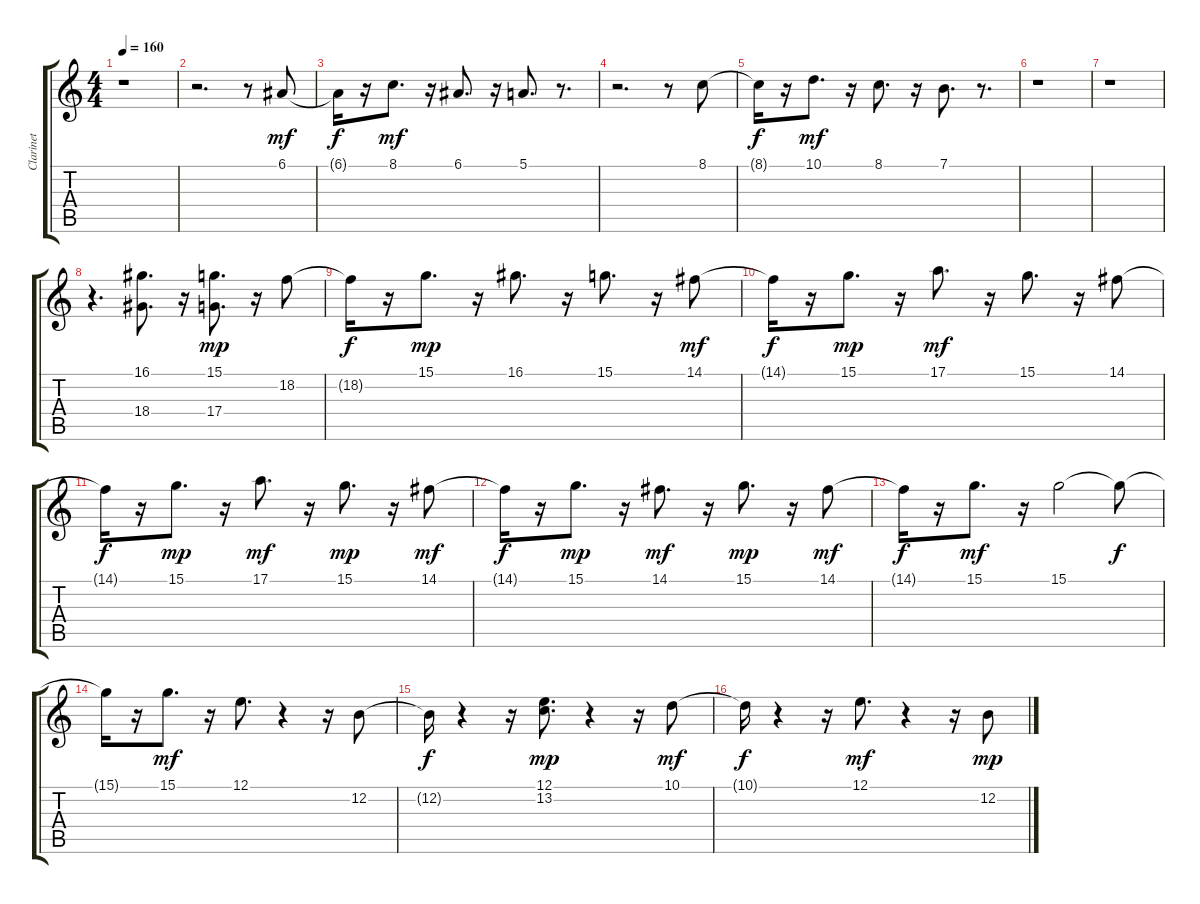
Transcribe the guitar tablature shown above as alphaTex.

\track ("Clarinet" "Clarinet") {instrument clarinet}
\staff {score tabs}
\tuning (E4 B3 G3 D3 A2 E2) {hide}
\ts (4 4)
\tempo 160
\clef g2
\ks c
r.1{dy mf} |
r.2{d} r.8 6.1.8 |
6.1{t}.16{dy f} r.16 8.1.8{d dy mf} r.16 6.1.8{d} r.16 5.1.8{d} r.8{d} |
r.2{d} r.8 8.1.8 |
8.1{t}.16{dy f} r.16 10.1.8{d dy mf} r.16 8.1.8{d} r.16 7.1.8{d} r.8{d} |
r.1 |
r.1 |
r.4{d} (16.1 18.4).8{d} r.16 (15.1 17.4).8{d dy mp} r.16 18.2.8 |
18.2{t}.16{dy f} r.16 15.1.8{d dy mp} r.16 16.1.8{d} r.16 15.1.8{d} r.16 14.1.8{dy mf} |
14.1{t}.16{dy f} r.16 15.1.8{d dy mp} r.16 17.1.8{d dy mf} r.16 15.1.8{d} r.16 14.1.8 |
14.1{t}.16{dy f} r.16 15.1.8{d dy mp} r.16 17.1.8{d dy mf} r.16 15.1.8{d dy mp} r.16 14.1.8{dy mf} |
14.1{t}.16{dy f} r.16 15.1.8{d dy mp} r.16 14.1.8{d dy mf} r.16 15.1.8{d dy mp} r.16 14.1.8{dy mf} |
14.1{t}.16{dy f} r.16 15.1.8{d dy mf} r.16 15.1.2 15.1{t}.8{dy f} |
15.1{t}.16 r.16 15.1.8{d dy mf} r.16 12.1.8{d} r.4 r.16 12.2.8 |
12.2{t}.16{dy f} r.4 r.16 (12.1 13.2).8{d dy mp} r.4 r.16 10.1.8{dy mf} |
10.1{t}.16{dy f} r.4 r.16 12.1.8{d dy mf} r.4 r.16 12.2.8{dy mp}
